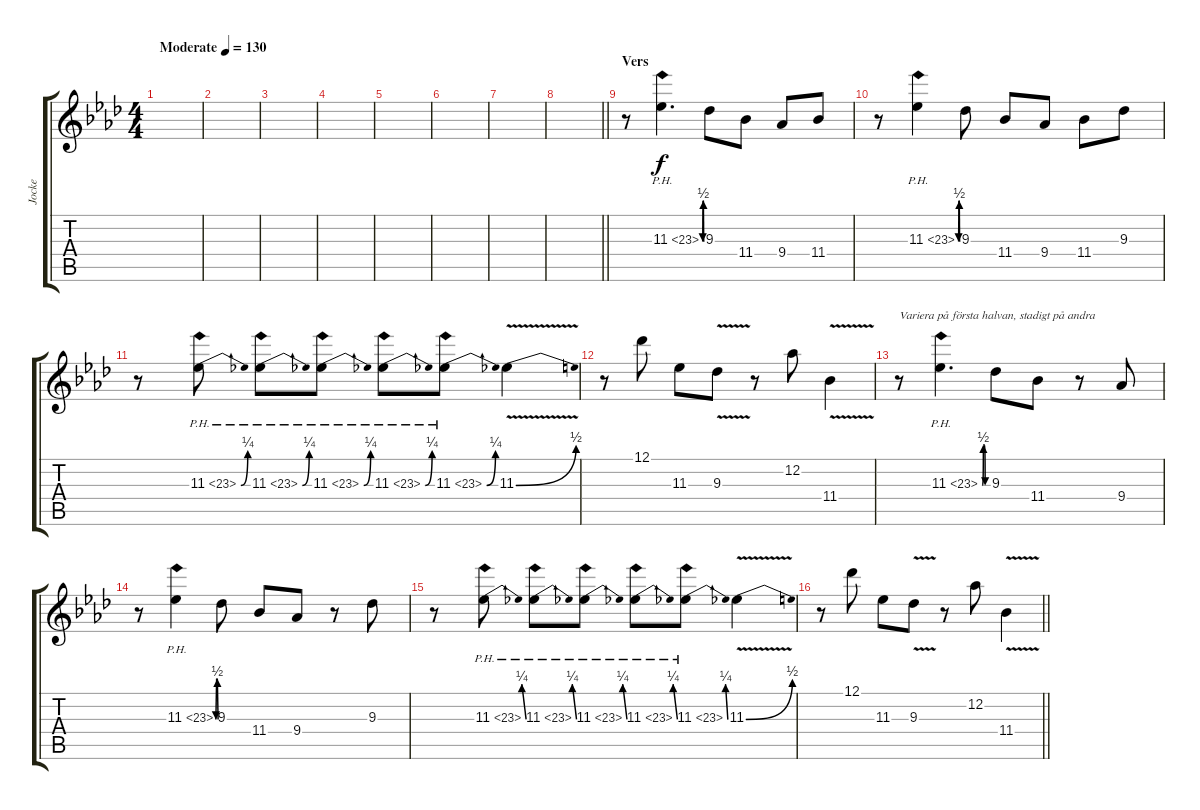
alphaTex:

\track ("Jocke" "Jocke") {instrument distortionguitar}
\staff {score tabs}
\tuning (Db4 Ab3 E3 B2 Gb2 B1) {hide}
\ts (4 4)
\tempo (130 "Moderate")
\clef g2
\ks ab
|
|
|
|
|
|
|
\barLineRight lightlight
|
\section ("" "Vers")
r.8 11.3{be (custom 0 0 10 2 20 2 30 0 60 0) ph 12}.4{d} 9.3.8 11.4.8 9.4.8 11.4.8 |
r.8 11.3{be (custom 0 0 10 2 20 2 30 0 60 0) ph 12}.4 9.3.8 11.4.8 9.4.8 11.4.8 9.3.8 |
r.8 11.3{be (bend 0 0 60 1) ph 12}.8 11.3{be (bend 0 0 60 1) ph 12}.8 11.3{be (bend 0 0 60 1) ph 12}.8 11.3{be (bend 0 0 60 1) ph 12}.8 11.3{be (bend 0 0 60 1) ph 12}.8 11.3{be (bend 0 0 60 2) v}.4 |
r.8 12.1.8 11.3.8 9.3{v}.8 r.8 12.2.8 11.4{v}.4 |
r.8{txt "Variera på första halvan, stadigt på andra"} 11.3{be (custom 0 0 10 2 20 2 30 0 60 0) ph 12}.4{d} 9.3.8 11.4.8 r.8 9.4.8 |
r.8 11.3{be (custom 0 0 10 2 20 2 30 0 60 0) ph 12}.4 9.3.8 11.4.8 9.4.8 r.8 9.3.8 |
r.8 11.3{be (bend 0 0 60 1) ph 12}.8 11.3{be (bend 0 0 60 1) ph 12}.8 11.3{be (bend 0 0 60 1) ph 12}.8 11.3{be (bend 0 0 60 1) ph 12}.8 11.3{be (bend 0 0 60 1) ph 12}.8 11.3{be (bend 0 0 60 2) v}.4 |
\barLineRight lightlight
r.8 12.1.8 11.3.8 9.3{v}.8 r.8 12.2.8 11.4{v}.4
